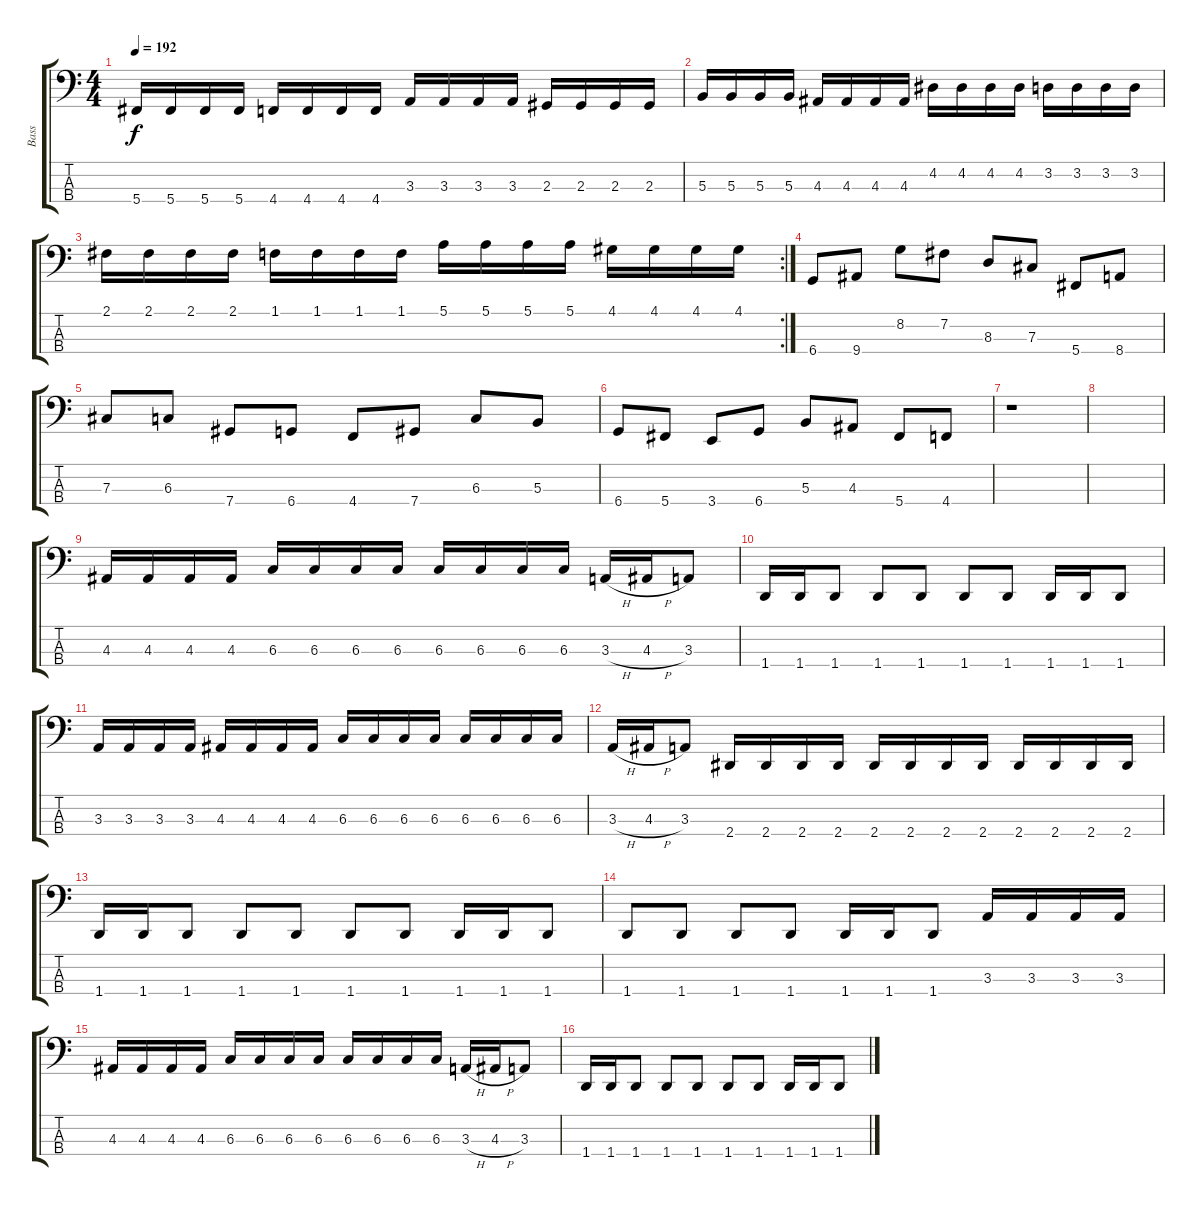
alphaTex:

\track ("Bass" "Bass") {instrument electricbassfinger}
\staff {score tabs}
\tuning (E2 B1 Gb1 Db1) {hide}
\ts (4 4)
\tempo 192
\clef f4
\ks c
5.4.16{dy f} 5.4.16 5.4.16 5.4.16 4.4.16 4.4.16 4.4.16 4.4.16 3.3.16 3.3.16 3.3.16 3.3.16 2.3.16 2.3.16 2.3.16 2.3.16 |
5.3.16 5.3.16 5.3.16 5.3.16 4.3.16 4.3.16 4.3.16 4.3.16 4.2.16 4.2.16 4.2.16 4.2.16 3.2.16 3.2.16 3.2.16 3.2.16 |
\rc 2
2.1.16 2.1.16 2.1.16 2.1.16 1.1.16 1.1.16 1.1.16 1.1.16 5.1.16 5.1.16 5.1.16 5.1.16 4.1.16 4.1.16 4.1.16 4.1.16 |
6.4.8 9.4.8 8.2.8 7.2.8 8.3.8 7.3.8 5.4.8 8.4.8 |
7.3.8 6.3.8 7.4.8 6.4.8 4.4.8 7.4.8 6.3.8 5.3.8 |
6.4.8 5.4.8 3.4.8 6.4.8 5.3.8 4.3.8 5.4.8 4.4.8 |
r.1 |
|
4.3.16 4.3.16 4.3.16 4.3.16 6.3.16 6.3.16 6.3.16 6.3.16 6.3.16 6.3.16 6.3.16 6.3.16 3.3{h}.16 4.3{h}.16 3.3.8 |
1.4.16 1.4.16 1.4.8 1.4.8 1.4.8 1.4.8 1.4.8 1.4.16 1.4.16 1.4.8 |
3.3.16 3.3.16 3.3.16 3.3.16 4.3.16 4.3.16 4.3.16 4.3.16 6.3.16 6.3.16 6.3.16 6.3.16 6.3.16 6.3.16 6.3.16 6.3.16 |
3.3{h}.16 4.3{h}.16 3.3.8 2.4.16 2.4.16 2.4.16 2.4.16 2.4.16 2.4.16 2.4.16 2.4.16 2.4.16 2.4.16 2.4.16 2.4.16 |
1.4.16 1.4.16 1.4.8 1.4.8 1.4.8 1.4.8 1.4.8 1.4.16 1.4.16 1.4.8 |
1.4.8 1.4.8 1.4.8 1.4.8 1.4.16 1.4.16 1.4.8 3.3.16 3.3.16 3.3.16 3.3.16 |
4.3.16 4.3.16 4.3.16 4.3.16 6.3.16 6.3.16 6.3.16 6.3.16 6.3.16 6.3.16 6.3.16 6.3.16 3.3{h}.16 4.3{h}.16 3.3.8 |
1.4.16 1.4.16 1.4.8 1.4.8 1.4.8 1.4.8 1.4.8 1.4.16 1.4.16 1.4.8
